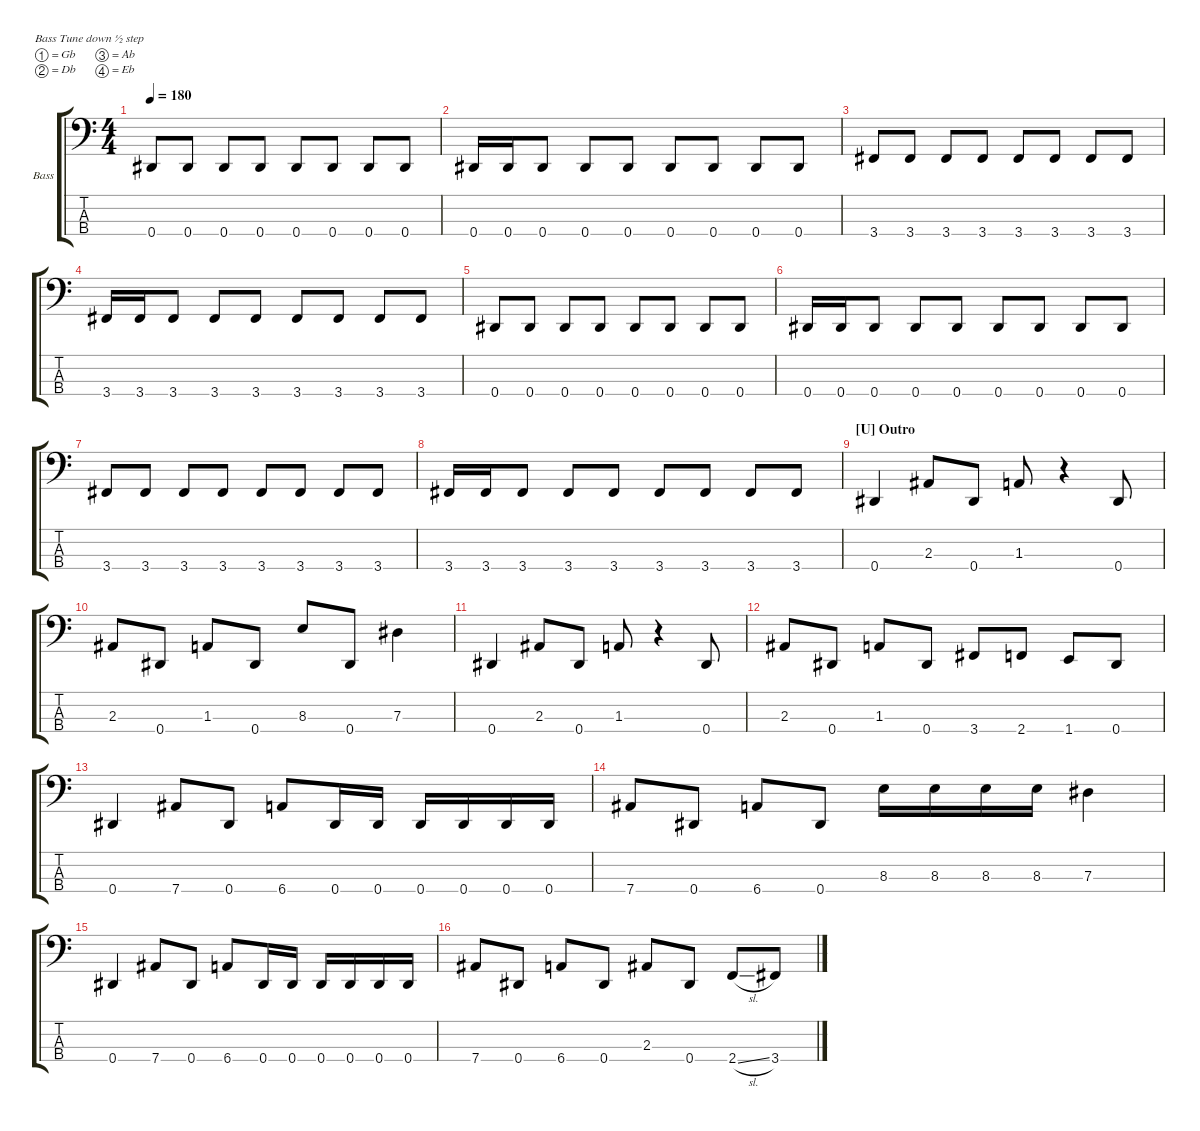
\hideDynamics
\bracketExtendMode groupsimilarinstruments
\firstSystemTrackNameOrientation horizontal
\otherSystemsTrackNameOrientation horizontal
\track ("José J. Izquierdo - Bass" "Bass") {instrument electricbassfinger}
\staff {score tabs}
\tuning (Gb2 Db2 Ab1 Eb1)
\ts (4 4)
\tempo 180
\clef f4
\ks c
0.4.8{dy f} 0.4.8 0.4.8 0.4.8 0.4.8 0.4.8 0.4.8 0.4.8 |
0.4.16 0.4.16 0.4.8 0.4.8 0.4.8 0.4.8 0.4.8 0.4.8 0.4.8 |
3.4.8 3.4.8 3.4.8 3.4.8 3.4.8 3.4.8 3.4.8 3.4.8 |
3.4.16 3.4.16 3.4.8 3.4.8 3.4.8 3.4.8 3.4.8 3.4.8 3.4.8 |
0.4.8 0.4.8 0.4.8 0.4.8 0.4.8 0.4.8 0.4.8 0.4.8 |
0.4.16 0.4.16 0.4.8 0.4.8 0.4.8 0.4.8 0.4.8 0.4.8 0.4.8 |
3.4.8 3.4.8 3.4.8 3.4.8 3.4.8 3.4.8 3.4.8 3.4.8 |
3.4.16 3.4.16 3.4.8 3.4.8 3.4.8 3.4.8 3.4.8 3.4.8 3.4.8 |
\section ("U" "Outro")
0.4.4 2.3.8 0.4.8 1.3.8 r.4 0.4.8 |
2.3.8 0.4.8 1.3.8 0.4.8 8.3.8 0.4.8 7.3.4 |
0.4.4 2.3.8 0.4.8 1.3.8 r.4 0.4.8 |
2.3.8 0.4.8 1.3.8 0.4.8 3.4.8 2.4.8 1.4.8 0.4.8 |
\scale
0.510839 0.4.4 7.4.8 0.4.8 6.4.8 0.4.16 0.4.16 0.4.16 0.4.16 0.4.16 0.4.16 |
\scale
0.48914 7.4.8 0.4.8 6.4.8 0.4.8 8.3.16 8.3.16 8.3.16 8.3.16 7.3.4 |
\scale
0.510078 0.4.4 7.4.8 0.4.8 6.4.8 0.4.16 0.4.16 0.4.16 0.4.16 0.4.16 0.4.16 |
\scale
0.489771 7.4.8 0.4.8 6.4.8 0.4.8 2.3.8 0.4.8 2.4{sl}.8 3.4.8
